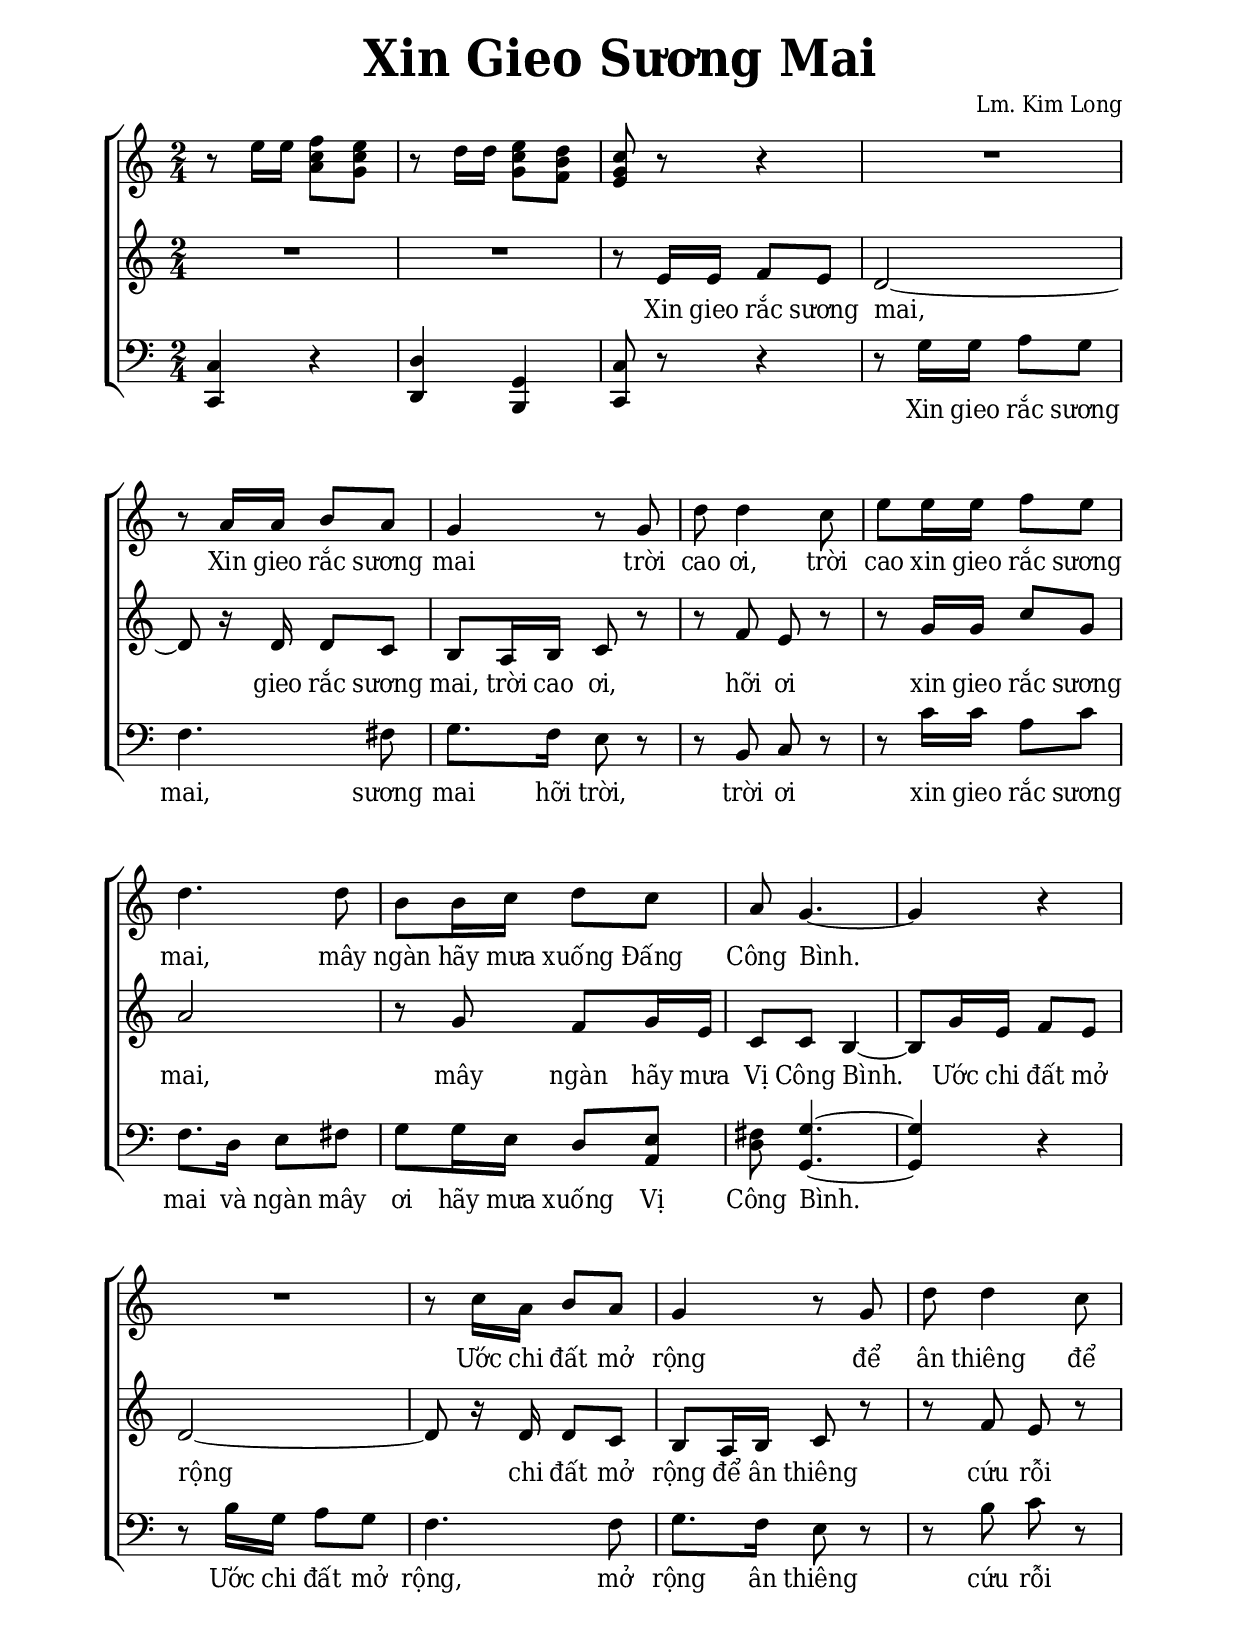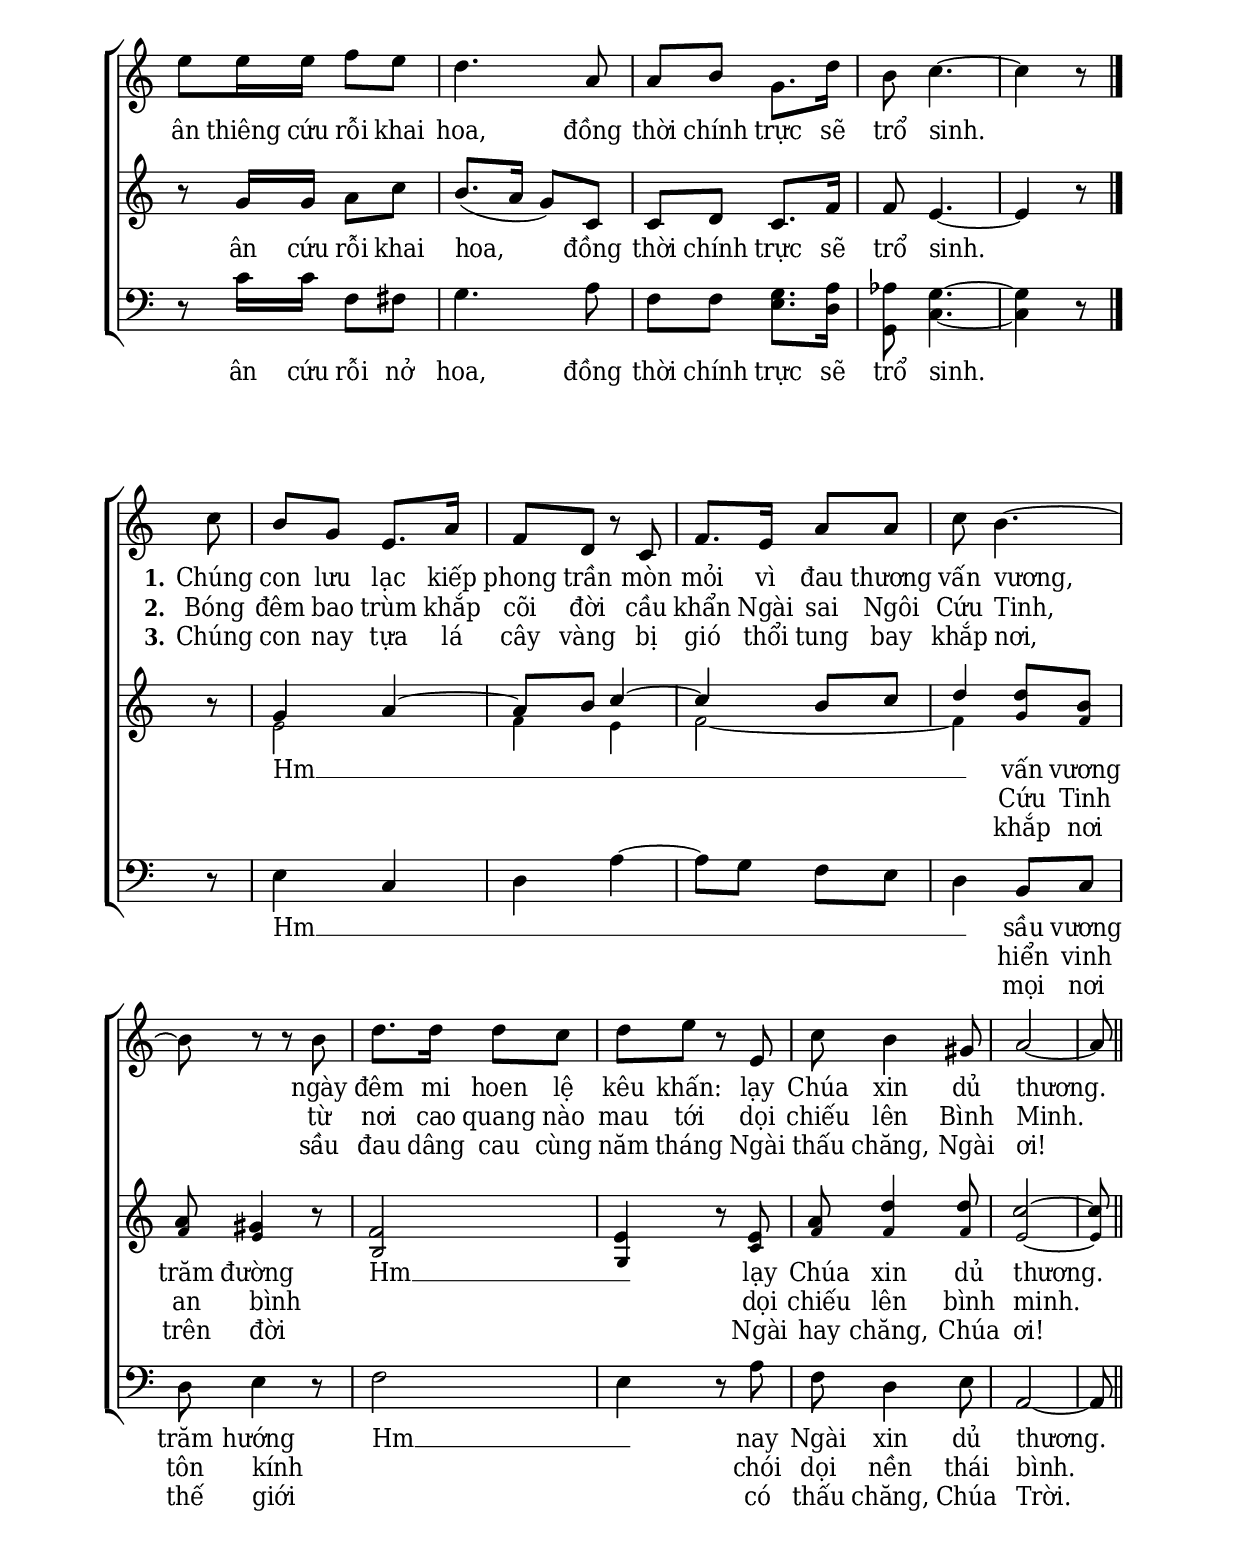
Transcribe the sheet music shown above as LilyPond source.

% Cài đặt chung
\version "2.22.1"
\include "english.ly"

\header {
  title = \markup { \fontsize #3 "Xin Gieo Sương Mai" }
  composer = "Lm. Kim Long"
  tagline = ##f
}

% Nhạc
nhacDiepKhucSop = \relative c'' {
  r8 e16 e <f c a>8 <e c g> |
  r d16 d <e c g>8 <d b f> |
  <c g e> r r4 |
  R2
  r8 a16 a b8 a |
  g4 r8 g |
  d' d4 c8 |
  e e16 e f8 e |
  d4. d8 |
  b b16 c d8 c |
  a g4. ~ |
  g4 r |
  R2
  r8 c16 a b8 a |
  g4 r8 g |
  d' d4 c8 |
  e e16 e f8 e |
  d4. a8 |
  a b g8. d'16 |
  b8 c4. ~ |
  c4 r8 \bar "|."
}

nhacDiepKhucAlto = \relative c' {
  R2*2
  r8 e16 e f8 e |
  d2 ~ |
  d8 r16 d d8 c |
  b a16 b c8 r |
  r f e r |
  r g16 g c8 g |
  a2 |
  r8 g f g16 e |
  c8 c b4 ~ |
  b8 g'16 e f8 e |
  d2 ~ |
  d8 r16 d d8 c |
  b a16 b c8 r |
  r f e r |
  r g16 g a8 c |
  b8. (a16 g8) c, |
  c d c8. f16 |
  f8 e4. ~ |
  e4 r8
}

nhacDiepKhucBas = \relative c {
  <c c,>4 r <d d,> <g, b,> |
  <c c,>8 r r4 |
  r8 g'16 g a8 g |
  f4. fs8 |
  g8. f16 e8 r |
  r b c r |
  r c'16 c a8 c |
  f,8. d16 e8 fs |
  g g16 e d8 <e a,> |
  <fs d> <g g,>4. ~ |
  <g g,>4 r |
  r8 b16 g a8 g |
  f4. f8 |
  g8. f16 e8 r |
  r b' c r |
  r c16 c f,8 fs |
  g4. a8 |
  f f <g e>8. <a d,>16 |
  <af g,>8 <g c,>4. ~ |
  <g c,>4 r8
}

nhacPhienKhucSop = \relative c'' {
  \partial 8 c |
  b g e8. a16 |
  f8 d r c |
  f8. e16 a8 a |
  c b4. ~ |
  b8 r r b |
  d8. d16 d8 c |
  d e r e, |
  c' b4 gs8 |
  a2 ~ |
  a8 \bar "||"
}

nhacPhienKhucAlto = \relative c'' {
  r8
  g4 a ~ |
  a8 b c4 ~ |
  c b8 c |
  d4 d8 b |
  a gs4 r8 |
  f2 |
  e4 r8 e |
  a d4 d8 |
  c2 ~ |
  c8
}

nhacPhienKhucTenor = \relative c' {
  r8
  e2 |
  f4 e |
  f2 ~ |
  f4 g8 f |
  f e4 r8 |
  b2 |
  g4 r8 c |
  f f4 f8 |
  e2 ~ |
  e8
}

nhacPhienKhucBas = \relative c {
  r8
  e4 c |
  d a' ~ |
  a8 g f e |
  d4 b8 c |
  d8 e4 r8 |
  f2 |
  e4 r8 a |
  f d4 e8 |
  a,2 ~ |
  a8
}

% Lời
loiDiepKhucSop = \lyricmode {
  \repeat unfold 9 { _ }
  Xin gieo rắc sương mai trời cao ơi,
  trời cao xin gieo rắc sương mai,
  mây ngàn hãy mưa xuống Đấng Công Bình.
  Ước chi đất mở rộng để ân thiêng
  để ân thiêng cứu rỗi khai hoa,
  đồng thời chính trực sẽ trổ sinh.
}

loiDiepKhucAlto = \lyricmode {
  Xin gieo rắc sương mai, gieo rắc sương mai,
  trời cao ơi, hỡi ơi xin gieo rắc sương mai,
  mây ngàn hãy mưa Vị Công Bình.
  Ước chi đất mở rộng chi đất mở rộng
  để ân thiêng cứu rỗi
  ân cứu rỗi khai hoa,
  đồng thời chính trực sẽ trổ sinh.
}

loiDiepKhucBas = \lyricmode {
  \repeat unfold 4 { _ }
  Xin gieo rắc sương mai,
  sương mai hỡi trời,
  trời ơi xin gieo rắc sương mai
  và ngàn mây ơi hãy mưa xuống Vị Công Bình.
  Ước chi đất mở rộng, mở rộng ân thiêng cứu rỗi
  ân cứu rỗi nở hoa, đồng thời chính trực sẽ trổ sinh.
}

loiPhienKhucSopMot = \lyricmode {
  \set stanza = #"1."
  Chúng con lưu lạc kiếp phong trần mòn mỏi
  vì đau thương vấn vương,
  ngày đêm mi hoen lệ kêu khấn:
  lạy Chúa xin dủ thương.
}

loiPhienKhucSopHai = \lyricmode {
  \set stanza = #"2."
  Bóng đêm bao trùm khắp cõi đời
  cầu khẩn Ngài sai Ngôi Cứu Tinh,
  từ nơi cao quang nào mau tới dọi chiếu lên Bình Minh.
}

loiPhienKhucSopBa = \lyricmode {
  \set stanza = #"3."
  Chúng con nay tựa lá cây vàng
  bị gió thổi tung bay khắp nơi,
  sầu đau dâng cau cùng năm tháng
  Ngài thấu chăng, Ngài ơi!
}

loiPhienKhucAltoMot = \lyricmode {
  Hm __ \repeat unfold 6 { _ }
  vấn vương trăm đường
  Hm __ _ lạy Chúa xin dủ thương.
}

loiPhienKhucAltoHai = \lyricmode {
  \repeat unfold 7 { _ }
  Cứu Tinh an bình
  _ _ dọi chiếu lên bình minh.
}

loiPhienKhucAltoBa = \lyricmode {
  \repeat unfold 7 { _ }
  khắp nơi trên đời
  _ _ Ngài hay chăng, Chúa ơi!
}

loiPhienKhucBasMot = \lyricmode {
  Hm __ \repeat unfold 7 { _ }
  sầu vương trăm hướng
  Hm __ _ nay Ngài xin dủ thương.
}

loiPhienKhucBasHai = \lyricmode {
  \repeat unfold 8 { _ }
  hiển vinh tôn kính
  _ _ chói dọi nền thái bình.
}

loiPhienKhucBasBa = \lyricmode {
  \repeat unfold 8 { _ }
  mọi nơi thế giới
  _ _ có thấu chăng, Chúa Trời.
}


% Dàn trang
\paper {
  #(set-paper-size "a4")
  top-margin = 15\mm
  bottom-margin = 15\mm
  left-margin = 20\mm
  right-margin = 20\mm
  indent = #0
  #(define fonts
    (make-pango-font-tree
      "Deja Vu Serif Condensed"
      "Deja Vu Serif Condensed"
      "Deja Vu Serif Condensed"
      (/ 20 20)))
  print-page-number = #f
  page-count = #2
  %systems-per-page = 5
}

TongNhip = {
  \key c \major \time 2/4
  \set Timing.beamExceptions = #'()
  \set Timing.baseMoment = #(ly:make-moment 1/4)
}

% Đổi kích thước nốt cho bè phụ
notBePhu =
#(define-music-function (font-size music) (number? ly:music?)
   (for-some-music
     (lambda (m)
       (if (music-is-of-type? m 'rhythmic-event)
           (begin
             (set! (ly:music-property m 'tweaks)
                   (cons `(font-size . ,font-size)
                         (ly:music-property m 'tweaks)))
             #t)
           #f))
     music)
   music)

\score {
  \new ChoirStaff <<
    \new Staff <<
      \new Voice = "beSop" {
        \clef treble \TongNhip \nhacDiepKhucSop
      }
      \new Lyrics \lyricsto beSop \loiDiepKhucSop
    >>
    \new Staff <<
      \new Voice = "beAlto" {
        \clef treble \TongNhip \nhacDiepKhucAlto
      }
      \new Lyrics \lyricsto beAlto \loiDiepKhucAlto
    >>
    \new Staff <<
        \clef "bass"
        \new Voice = beBas {
          \TongNhip \nhacDiepKhucBas
        }
      \new Lyrics \lyricsto beBas \loiDiepKhucBas
    >>
  >>
  \layout {
    \override Lyrics.LyricSpace.minimum-distance = #0.6
    \override Score.BarNumber.break-visibility = ##(#f #f #f)
    \override Score.SpacingSpanner.uniform-stretching = ##t
  }
}

\score {
  \new ChoirStaff <<
    \new Staff <<
      \new Voice = "beSop" {
        \clef treble \TongNhip \nhacPhienKhucSop
      }
      \new Lyrics \lyricsto beSop \loiPhienKhucSopMot
      \new Lyrics \lyricsto beSop \loiPhienKhucSopHai
      \new Lyrics \lyricsto beSop \loiPhienKhucSopBa
    >>
    \new Staff \with {
        \consists "Merge_rests_engraver"
        printPartCombineTexts = ##f
      }
      <<
      \new Voice \TongNhip \partCombine 
        \nhacPhienKhucAlto
        \notBePhu -2 { \nhacPhienKhucTenor }
      \new NullVoice = beAlto \nhacPhienKhucAlto
      \new Lyrics \lyricsto beAlto \loiPhienKhucAltoMot
      \new Lyrics \lyricsto beAlto \loiPhienKhucAltoHai
      \new Lyrics \lyricsto beAlto \loiPhienKhucAltoBa
      >>
    \new Staff <<
        \clef "bass"
        \new Voice = beBas {
          \TongNhip \nhacPhienKhucBas
        }
      \new Lyrics \lyricsto beBas \loiPhienKhucBasMot
      \new Lyrics \lyricsto beBas \loiPhienKhucBasHai
      \new Lyrics \lyricsto beBas \loiPhienKhucBasBa
    >>
  >>
  \layout {
    \override Staff.TimeSignature.transparent = ##t
    \override Lyrics.LyricSpace.minimum-distance = #0.6
    \override Score.BarNumber.break-visibility = ##(#f #f #f)
    \override Score.SpacingSpanner.uniform-stretching = ##t
  }
}
